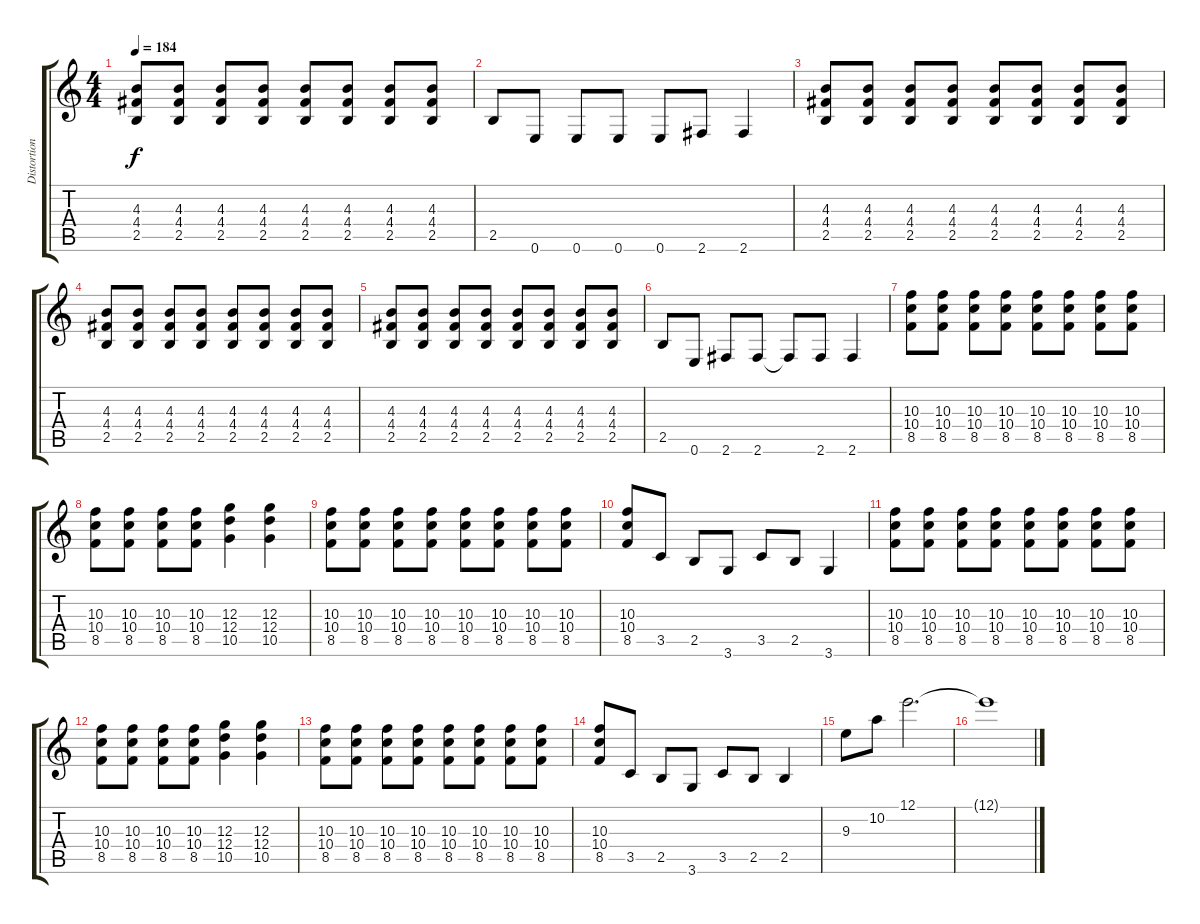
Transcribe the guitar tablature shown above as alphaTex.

\track ("Distortion Guitar" "Distortion") {instrument distortionguitar}
\staff {score tabs}
\tuning (E4 B3 G3 D3 A2 E2) {hide}
\ts (4 4)
\tempo 184
\clef g2
\ks c
(4.3 4.4 2.5).8{dy f} (4.3 4.4 2.5).8 (4.3 4.4 2.5).8 (4.3 4.4 2.5).8 (4.3 4.4 2.5).8 (4.3 4.4 2.5).8 (4.3 4.4 2.5).8 (4.3 4.4 2.5).8 |
2.5.8 0.6.8 0.6.8 0.6.8 0.6.8 2.6.8 2.6.4 |
(4.3 4.4 2.5).8 (4.3 4.4 2.5).8 (4.3 4.4 2.5).8 (4.3 4.4 2.5).8 (4.3 4.4 2.5).8 (4.3 4.4 2.5).8 (4.3 4.4 2.5).8 (4.3 4.4 2.5).8 |
(4.3 4.4 2.5).8 (4.3 4.4 2.5).8 (4.3 4.4 2.5).8 (4.3 4.4 2.5).8 (4.3 4.4 2.5).8 (4.3 4.4 2.5).8 (4.3 4.4 2.5).8 (4.3 4.4 2.5).8 |
(4.3 4.4 2.5).8 (4.3 4.4 2.5).8 (4.3 4.4 2.5).8 (4.3 4.4 2.5).8 (4.3 4.4 2.5).8 (4.3 4.4 2.5).8 (4.3 4.4 2.5).8 (4.3 4.4 2.5).8 |
2.5.8 0.6.8 2.6.8 2.6.8 2.6{t}.8 2.6.8 2.6.4 |
(10.3 10.4 8.5).8 (10.3 10.4 8.5).8 (10.3 10.4 8.5).8 (10.3 10.4 8.5).8 (10.3 10.4 8.5).8 (10.3 10.4 8.5).8 (10.3 10.4 8.5).8 (10.3 10.4 8.5).8 |
(10.3 10.4 8.5).8 (10.3 10.4 8.5).8 (10.3 10.4 8.5).8 (10.3 10.4 8.5).8 (12.3 12.4 10.5).4 (12.3 12.4 10.5).4 |
(10.3 10.4 8.5).8 (10.3 10.4 8.5).8 (10.3 10.4 8.5).8 (10.3 10.4 8.5).8 (10.3 10.4 8.5).8 (10.3 10.4 8.5).8 (10.3 10.4 8.5).8 (10.3 10.4 8.5).8 |
(10.3 10.4 8.5).8 3.5.8 2.5.8 3.6.8 3.5.8 2.5.8 3.6.4 |
(10.3 10.4 8.5).8 (10.3 10.4 8.5).8 (10.3 10.4 8.5).8 (10.3 10.4 8.5).8 (10.3 10.4 8.5).8 (10.3 10.4 8.5).8 (10.3 10.4 8.5).8 (10.3 10.4 8.5).8 |
(10.3 10.4 8.5).8 (10.3 10.4 8.5).8 (10.3 10.4 8.5).8 (10.3 10.4 8.5).8 (12.3 12.4 10.5).4 (12.3 12.4 10.5).4 |
(10.3 10.4 8.5).8 (10.3 10.4 8.5).8 (10.3 10.4 8.5).8 (10.3 10.4 8.5).8 (10.3 10.4 8.5).8 (10.3 10.4 8.5).8 (10.3 10.4 8.5).8 (10.3 10.4 8.5).8 |
(10.3 10.4 8.5).8 3.5.8 2.5.8 3.6.8 3.5.8 2.5.8 2.5.4 |
9.3.8 10.2.8 12.1.2{d} |
12.1{t}.1
